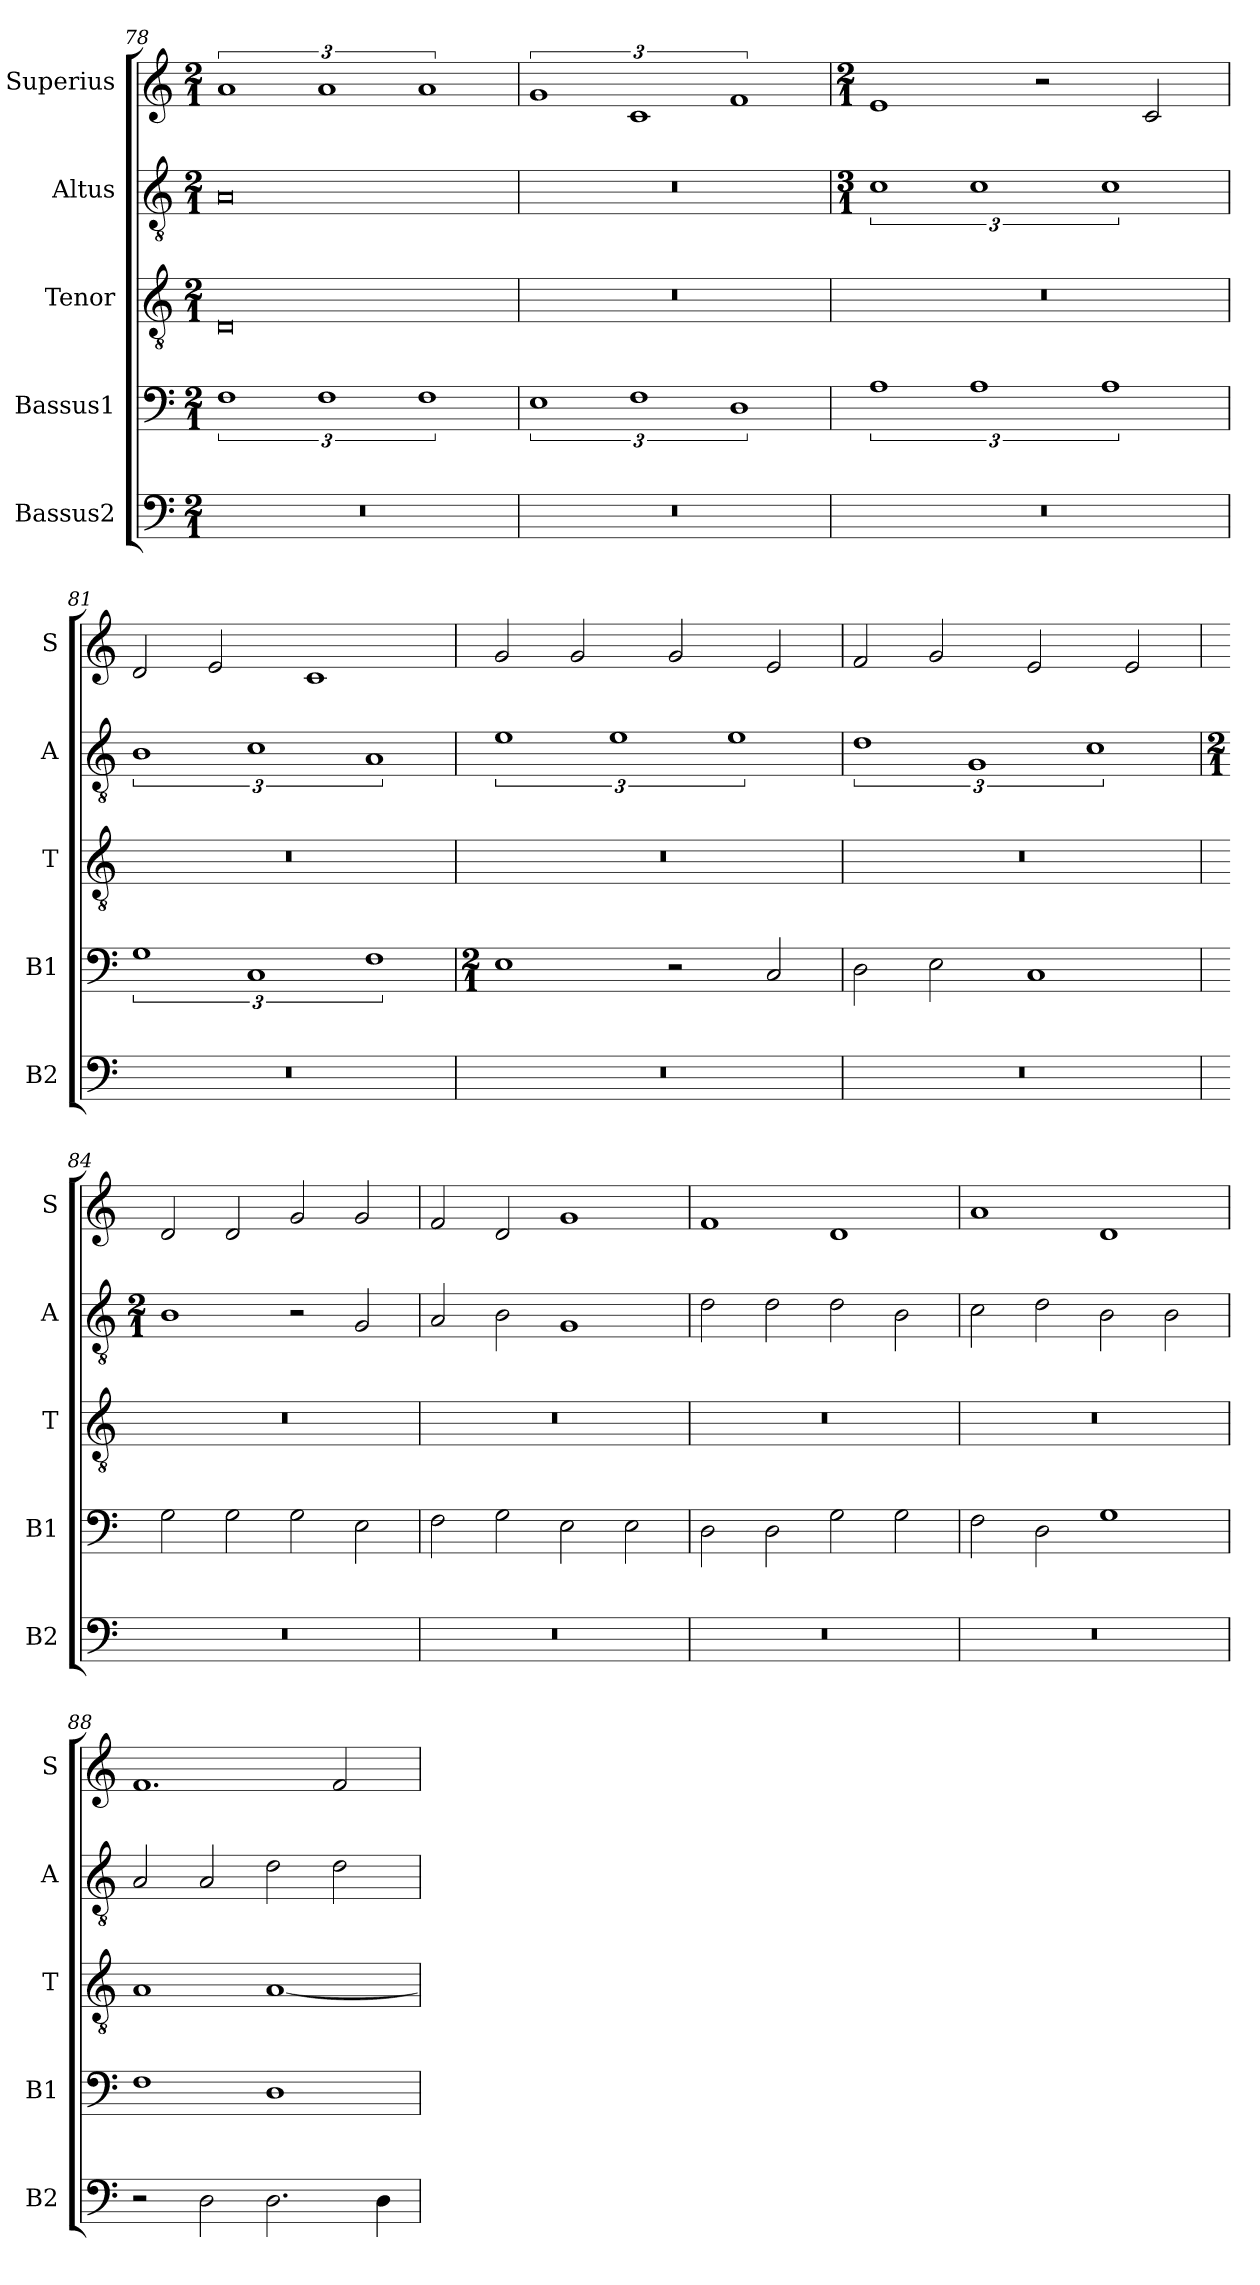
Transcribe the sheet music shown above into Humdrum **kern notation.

**kern	**kern	**kern	**kern	**kern
*part5	*part4	*part3	*part2	*part1
*staff5	*staff4	*staff3	*staff2	*staff1
*I"Bassus2	*I"Bassus1	*I"Tenor	*I"Altus	*I"Superius
*I'B2	*I'B1	*I'T	*I'A	*I'S
*clefF4	*clefF4	*clefGv2	*clefGv2	*clefG2
*k[]	*k[]	*k[]	*k[]	*k[]
*M2/1	*M2/1	*M2/1	*M2/1	*M2/1
=78	=78	=78	=78	=78
0r	3%2F	0D	0A	3%2a
.	3%2F	.	.	3%2a
.	3%2F	.	.	3%2a
=79	=79	=79	=79	=79
0r	3%2E	0r	0r	3%2g
.	3%2F	.	.	3%2c
.	3%2D	.	.	3%2f
=80	=80	=80	=80	=80
*	*	*	*M3/1	*M2/1
0r	3%2A	0r	3%2c	1e
.	3%2A	.	3%2c	.
.	.	.	.	2r
.	3%2A	.	3%2c	.
.	.	.	.	2c/
=81	=81	=81	=81	=81
0r	3%2G	0r	3%2B	2d/
.	.	.	.	2e/
.	3%2C	.	3%2c	.
.	.	.	.	1c
.	3%2F	.	3%2A	.
=82	=82	=82	=82	=82
*	*M2/1	*	*	*
0r	1E	0r	3%2e	2g/
.	.	.	.	2g/
.	.	.	3%2e	.
.	2r	.	.	2g/
.	.	.	3%2e	.
.	2C/	.	.	2e/
=83	=83	=83	=83	=83
0r	2D\	0r	3%2d	2f/
.	2E\	.	.	2g/
.	.	.	3%2G	.
.	1C	.	.	2e/
.	.	.	3%2c	.
.	.	.	.	2e/
=84	=84	=84	=84	=84
*	*	*	*M2/1	*
0r	2G\	0r	1B	2d/
.	2G\	.	.	2d/
.	2G\	.	2r	2g/
.	2E\	.	2G/	2g/
=85	=85	=85	=85	=85
0r	2F\	0r	2A/	2f/
.	2G\	.	2B\	2d/
.	2E\	.	1G	1g
.	2E\	.	.	.
=86	=86	=86	=86	=86
0r	2D\	0r	2d\	1f
.	2D\	.	2d\	.
.	2G\	.	2d\	1d
.	2G\	.	2B\	.
=87	=87	=87	=87	=87
0r	2F\	0r	2c\	1a
.	2D\	.	2d\	.
.	1G	.	2B\	1d
.	.	.	2B\	.
=88	=88	=88	=88	=88
2r	1F	1A	2A/	1.f
2D\	.	.	2A/	.
2.D\	1D	[1A	2d\	.
.	.	.	2d\	2f/
4D\	.	.	.	.
=	=	=	=	=
*-	*-	*-	*-	*-
